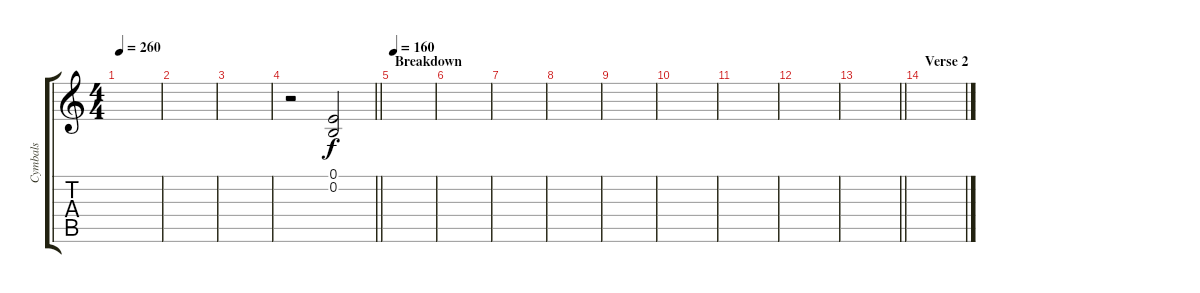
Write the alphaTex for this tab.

\track ("Cymbals" "Cymbals") {instrument reversecymbal}
\staff {score tabs}
\tuning (E4 B3 G3 D3 A2 E2) {hide}
\ts (4 4)
\tempo 260
\clef g2
\ks c
|
|
|
\barLineRight lightlight
r.2 (0.1 0.2).2 |
\section ("" "Breakdown")
\tempo 160
|
|
|
|
|
|
|
|
\barLineRight lightlight
|
\section ("" "Verse 2")
